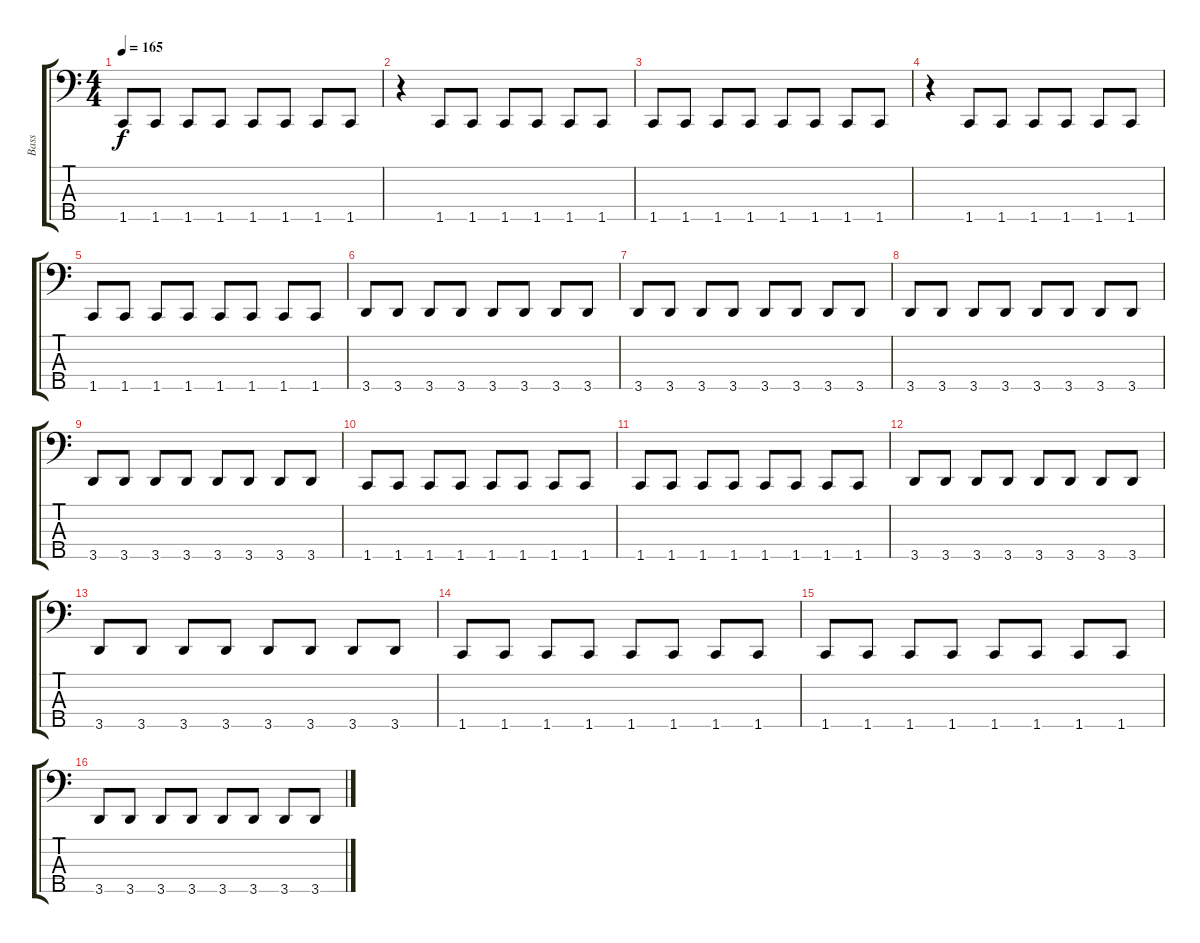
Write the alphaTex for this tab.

\track ("Bass" "Bass") {instrument electricbassfinger}
\staff {score tabs}
\tuning (G2 D2 A1 E1 B0) {hide}
\ts (4 4)
\tempo 165
\clef f4
\ks c
1.5.8{dy f} 1.5.8 1.5.8 1.5.8 1.5.8 1.5.8 1.5.8 1.5.8 |
r.4 1.5.8 1.5.8 1.5.8 1.5.8 1.5.8 1.5.8 |
1.5.8 1.5.8 1.5.8 1.5.8 1.5.8 1.5.8 1.5.8 1.5.8 |
r.4 1.5.8 1.5.8 1.5.8 1.5.8 1.5.8 1.5.8 |
1.5.8 1.5.8 1.5.8 1.5.8 1.5.8 1.5.8 1.5.8 1.5.8 |
3.5.8 3.5.8 3.5.8 3.5.8 3.5.8 3.5.8 3.5.8 3.5.8 |
3.5.8 3.5.8 3.5.8 3.5.8 3.5.8 3.5.8 3.5.8 3.5.8 |
3.5.8 3.5.8 3.5.8 3.5.8 3.5.8 3.5.8 3.5.8 3.5.8 |
3.5.8 3.5.8 3.5.8 3.5.8 3.5.8 3.5.8 3.5.8 3.5.8 |
1.5.8 1.5.8 1.5.8 1.5.8 1.5.8 1.5.8 1.5.8 1.5.8 |
1.5.8 1.5.8 1.5.8 1.5.8 1.5.8 1.5.8 1.5.8 1.5.8 |
3.5.8 3.5.8 3.5.8 3.5.8 3.5.8 3.5.8 3.5.8 3.5.8 |
3.5.8 3.5.8 3.5.8 3.5.8 3.5.8 3.5.8 3.5.8 3.5.8 |
1.5.8 1.5.8 1.5.8 1.5.8 1.5.8 1.5.8 1.5.8 1.5.8 |
1.5.8 1.5.8 1.5.8 1.5.8 1.5.8 1.5.8 1.5.8 1.5.8 |
3.5.8 3.5.8 3.5.8 3.5.8 3.5.8 3.5.8 3.5.8 3.5.8
